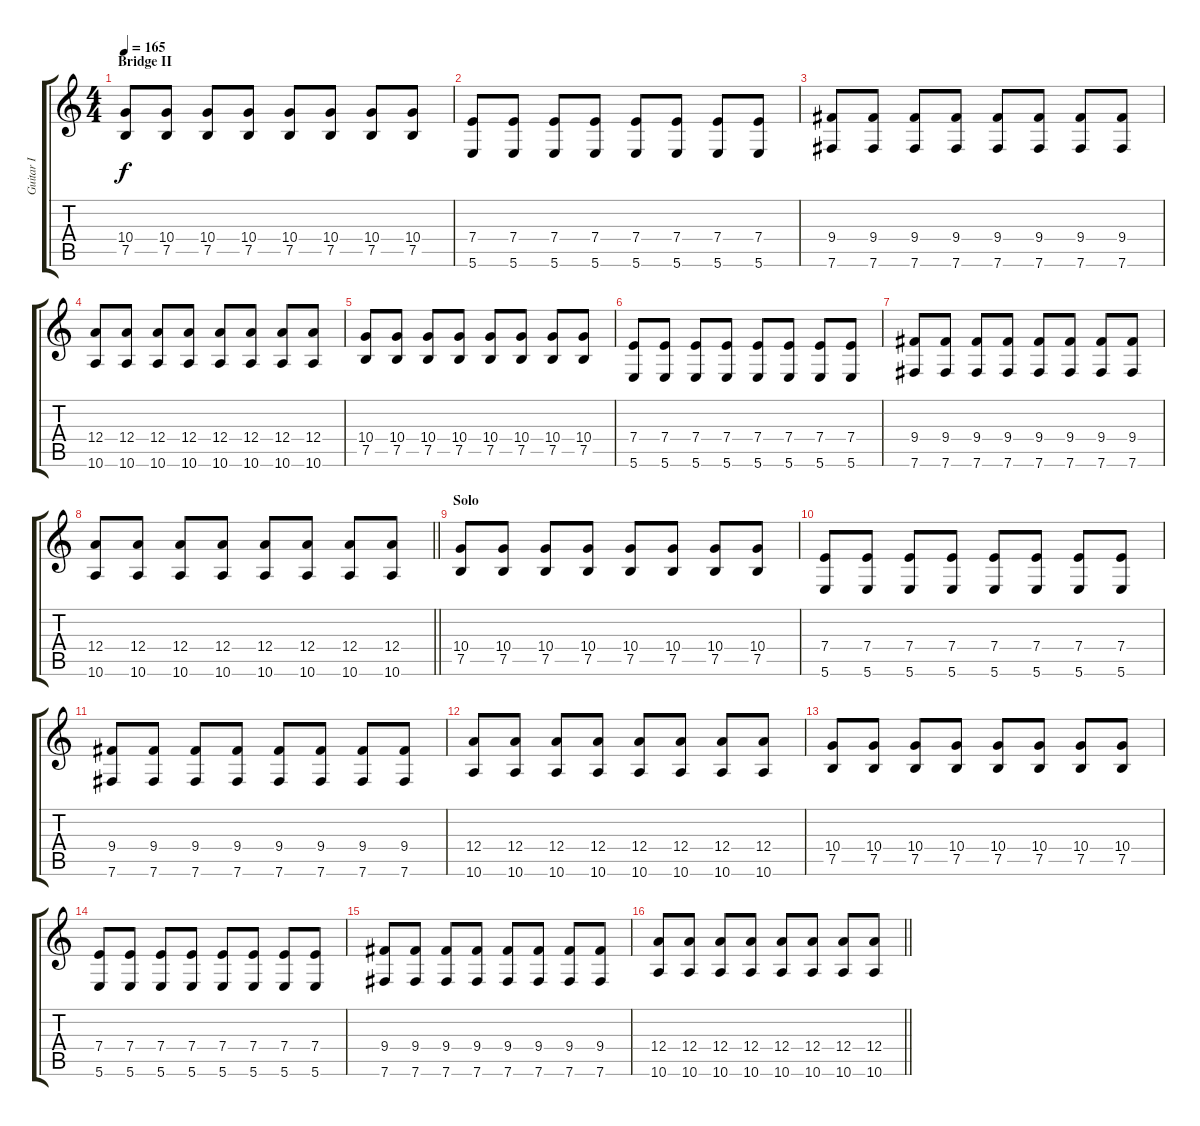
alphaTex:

\track ("Guitar I" "Guitar I") {instrument distortionguitar}
\staff {score tabs}
\tuning (B3 Gb3 D3 A2 E2 B1) {hide}
\ts (4 4)
\section ("" "Bridge II")
\tempo 165
\clef g2
\ks c
(10.4 7.5).8{dy f} (10.4 7.5).8 (10.4 7.5).8 (10.4 7.5).8 (10.4 7.5).8 (10.4 7.5).8 (10.4 7.5).8 (10.4 7.5).8 |
(7.4 5.6).8 (7.4 5.6).8 (7.4 5.6).8 (7.4 5.6).8 (7.4 5.6).8 (7.4 5.6).8 (7.4 5.6).8 (7.4 5.6).8 |
(9.4 7.6).8 (9.4 7.6).8 (9.4 7.6).8 (9.4 7.6).8 (9.4 7.6).8 (9.4 7.6).8 (9.4 7.6).8 (9.4 7.6).8 |
(12.4 10.6).8 (12.4 10.6).8 (12.4 10.6).8 (12.4 10.6).8 (12.4 10.6).8 (12.4 10.6).8 (12.4 10.6).8 (12.4 10.6).8 |
(10.4 7.5).8 (10.4 7.5).8 (10.4 7.5).8 (10.4 7.5).8 (10.4 7.5).8 (10.4 7.5).8 (10.4 7.5).8 (10.4 7.5).8 |
(7.4 5.6).8 (7.4 5.6).8 (7.4 5.6).8 (7.4 5.6).8 (7.4 5.6).8 (7.4 5.6).8 (7.4 5.6).8 (7.4 5.6).8 |
(9.4 7.6).8 (9.4 7.6).8 (9.4 7.6).8 (9.4 7.6).8 (9.4 7.6).8 (9.4 7.6).8 (9.4 7.6).8 (9.4 7.6).8 |
\barLineRight lightlight
(12.4 10.6).8 (12.4 10.6).8 (12.4 10.6).8 (12.4 10.6).8 (12.4 10.6).8 (12.4 10.6).8 (12.4 10.6).8 (12.4 10.6).8 |
\section ("" "Solo")
(10.4 7.5).8 (10.4 7.5).8 (10.4 7.5).8 (10.4 7.5).8 (10.4 7.5).8 (10.4 7.5).8 (10.4 7.5).8 (10.4 7.5).8 |
(7.4 5.6).8 (7.4 5.6).8 (7.4 5.6).8 (7.4 5.6).8 (7.4 5.6).8 (7.4 5.6).8 (7.4 5.6).8 (7.4 5.6).8 |
(9.4 7.6).8 (9.4 7.6).8 (9.4 7.6).8 (9.4 7.6).8 (9.4 7.6).8 (9.4 7.6).8 (9.4 7.6).8 (9.4 7.6).8 |
(12.4 10.6).8 (12.4 10.6).8 (12.4 10.6).8 (12.4 10.6).8 (12.4 10.6).8 (12.4 10.6).8 (12.4 10.6).8 (12.4 10.6).8 |
(10.4 7.5).8 (10.4 7.5).8 (10.4 7.5).8 (10.4 7.5).8 (10.4 7.5).8 (10.4 7.5).8 (10.4 7.5).8 (10.4 7.5).8 |
(7.4 5.6).8 (7.4 5.6).8 (7.4 5.6).8 (7.4 5.6).8 (7.4 5.6).8 (7.4 5.6).8 (7.4 5.6).8 (7.4 5.6).8 |
(9.4 7.6).8 (9.4 7.6).8 (9.4 7.6).8 (9.4 7.6).8 (9.4 7.6).8 (9.4 7.6).8 (9.4 7.6).8 (9.4 7.6).8 |
\barLineRight lightlight
(12.4 10.6).8 (12.4 10.6).8 (12.4 10.6).8 (12.4 10.6).8 (12.4 10.6).8 (12.4 10.6).8 (12.4 10.6).8 (12.4 10.6).8
